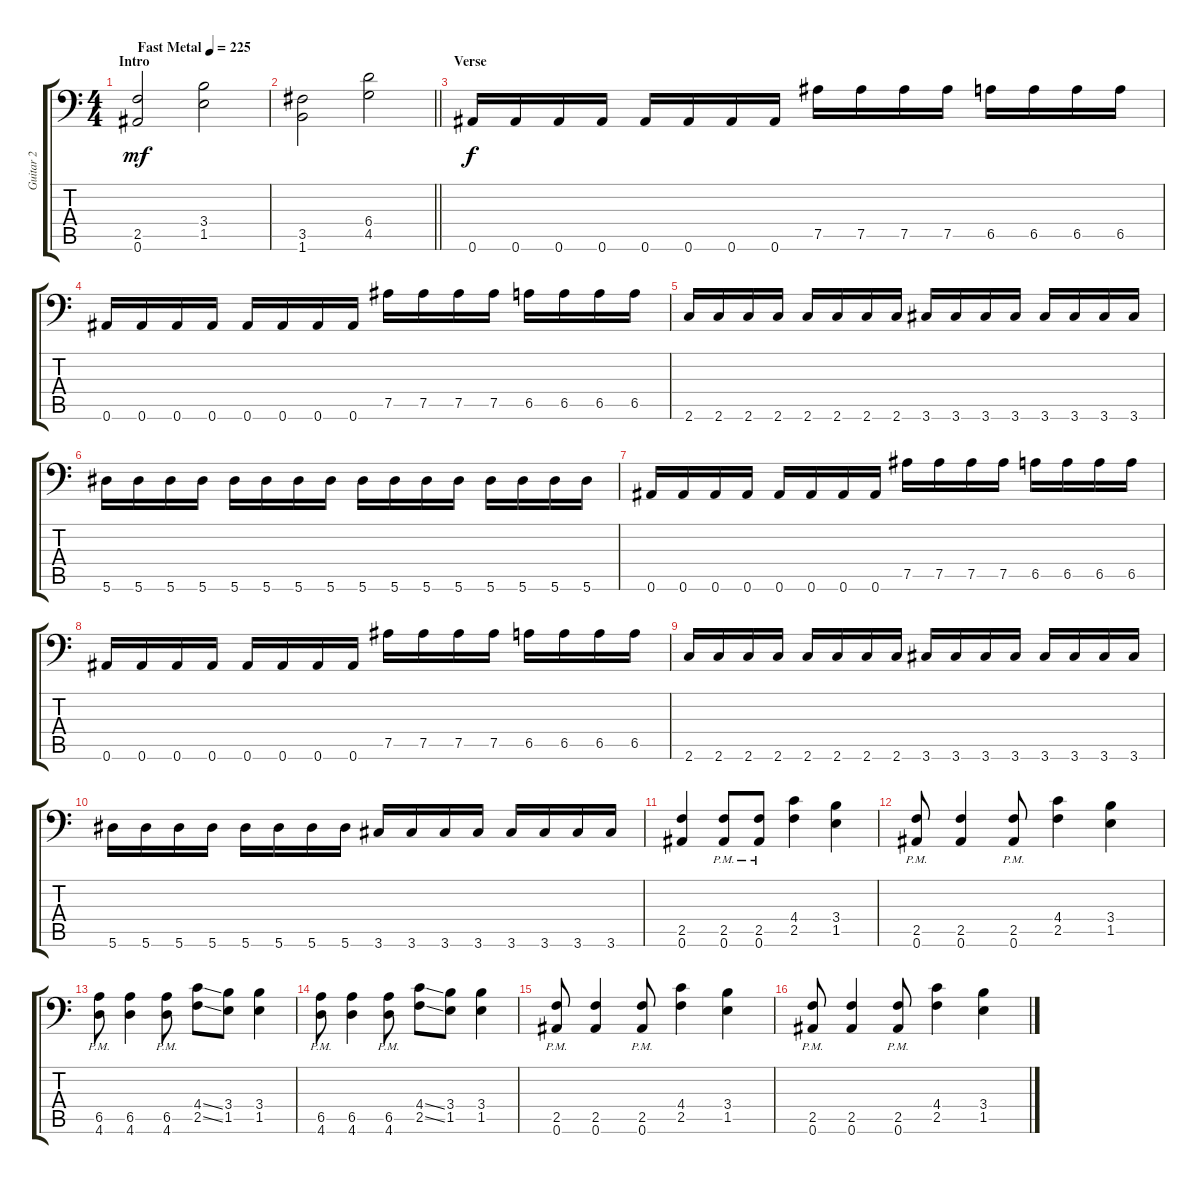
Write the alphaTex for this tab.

\track ("Guitar 2" "Guitar 2") {instrument distortionguitar}
\staff {score tabs}
\tuning (Bb3 F3 Db3 Ab2 Eb2 Bb1) {hide}
\ts (4 4)
\section ("" "Intro")
\tempo (225 "Fast Metal")
\clef f4
\ks c
(2.5 0.6).2{dy mf instrument distortionguitar} (3.4 1.5).2 |
\barLineRight lightlight
(3.5 1.6).2 (6.4 4.5).2 |
\section ("" "Verse")
0.6.16{dy f} 0.6.16 0.6.16 0.6.16 0.6.16 0.6.16 0.6.16 0.6.16 7.5.16 7.5.16 7.5.16 7.5.16 6.5.16 6.5.16 6.5.16 6.5.16 |
0.6.16 0.6.16 0.6.16 0.6.16 0.6.16 0.6.16 0.6.16 0.6.16 7.5.16 7.5.16 7.5.16 7.5.16 6.5.16 6.5.16 6.5.16 6.5.16 |
2.6.16 2.6.16 2.6.16 2.6.16 2.6.16 2.6.16 2.6.16 2.6.16 3.6.16 3.6.16 3.6.16 3.6.16 3.6.16 3.6.16 3.6.16 3.6.16 |
5.6.16 5.6.16 5.6.16 5.6.16 5.6.16 5.6.16 5.6.16 5.6.16 5.6.16 5.6.16 5.6.16 5.6.16 5.6.16 5.6.16 5.6.16 5.6.16 |
0.6.16 0.6.16 0.6.16 0.6.16 0.6.16 0.6.16 0.6.16 0.6.16 7.5.16 7.5.16 7.5.16 7.5.16 6.5.16 6.5.16 6.5.16 6.5.16 |
0.6.16 0.6.16 0.6.16 0.6.16 0.6.16 0.6.16 0.6.16 0.6.16 7.5.16 7.5.16 7.5.16 7.5.16 6.5.16 6.5.16 6.5.16 6.5.16 |
2.6.16 2.6.16 2.6.16 2.6.16 2.6.16 2.6.16 2.6.16 2.6.16 3.6.16 3.6.16 3.6.16 3.6.16 3.6.16 3.6.16 3.6.16 3.6.16 |
5.6.16 5.6.16 5.6.16 5.6.16 5.6.16 5.6.16 5.6.16 5.6.16 3.6.16 3.6.16 3.6.16 3.6.16 3.6.16 3.6.16 3.6.16 3.6.16 |
(2.5 0.6).4 (2.5{pm} 0.6{pm}).8 (2.5{pm} 0.6{pm}).8 (4.4 2.5).4 (3.4 1.5).4 |
(2.5{pm} 0.6{pm}).8 (2.5 0.6).4 (2.5{pm} 0.6{pm}).8 (4.4 2.5).4 (3.4 1.5).4 |
(6.5{pm} 4.6{pm}).8 (6.5 4.6).4 (6.5{pm} 4.6{pm}).8 (4.4{ss} 2.5{ss}).8 (3.4 1.5).8 (3.4 1.5).4 |
(6.5{pm} 4.6{pm}).8 (6.5 4.6).4 (6.5{pm} 4.6{pm}).8 (4.4{ss} 2.5{ss}).8 (3.4 1.5).8 (3.4 1.5).4 |
(2.5{pm} 0.6{pm}).8 (2.5 0.6).4 (2.5{pm} 0.6{pm}).8 (4.4 2.5).4 (3.4 1.5).4 |
(2.5{pm} 0.6{pm}).8 (2.5 0.6).4 (2.5{pm} 0.6{pm}).8 (4.4 2.5).4 (3.4 1.5).4
